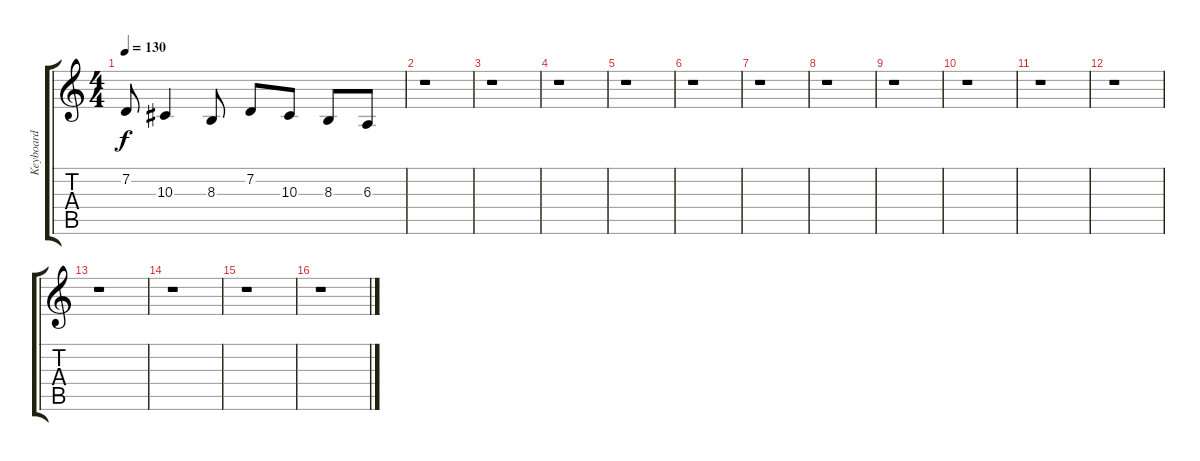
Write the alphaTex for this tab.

\track ("Keyboard" "Keyboard") {instrument acousticgrandpiano}
\staff {score tabs}
\tuning (C4 G3 Eb3 Bb2 F2 C2) {hide}
\ts (4 4)
\tempo 130
\clef g2
\ks c
7.2.8{dy f} 10.3.4 8.3.8 7.2.8 10.3.8 8.3.8 6.3.8 |
r.1 |
r.1 |
r.1 |
r.1 |
r.1 |
r.1 |
r.1 |
r.1 |
r.1 |
r.1 |
r.1 |
r.1 |
r.1 |
r.1 |
r.1
